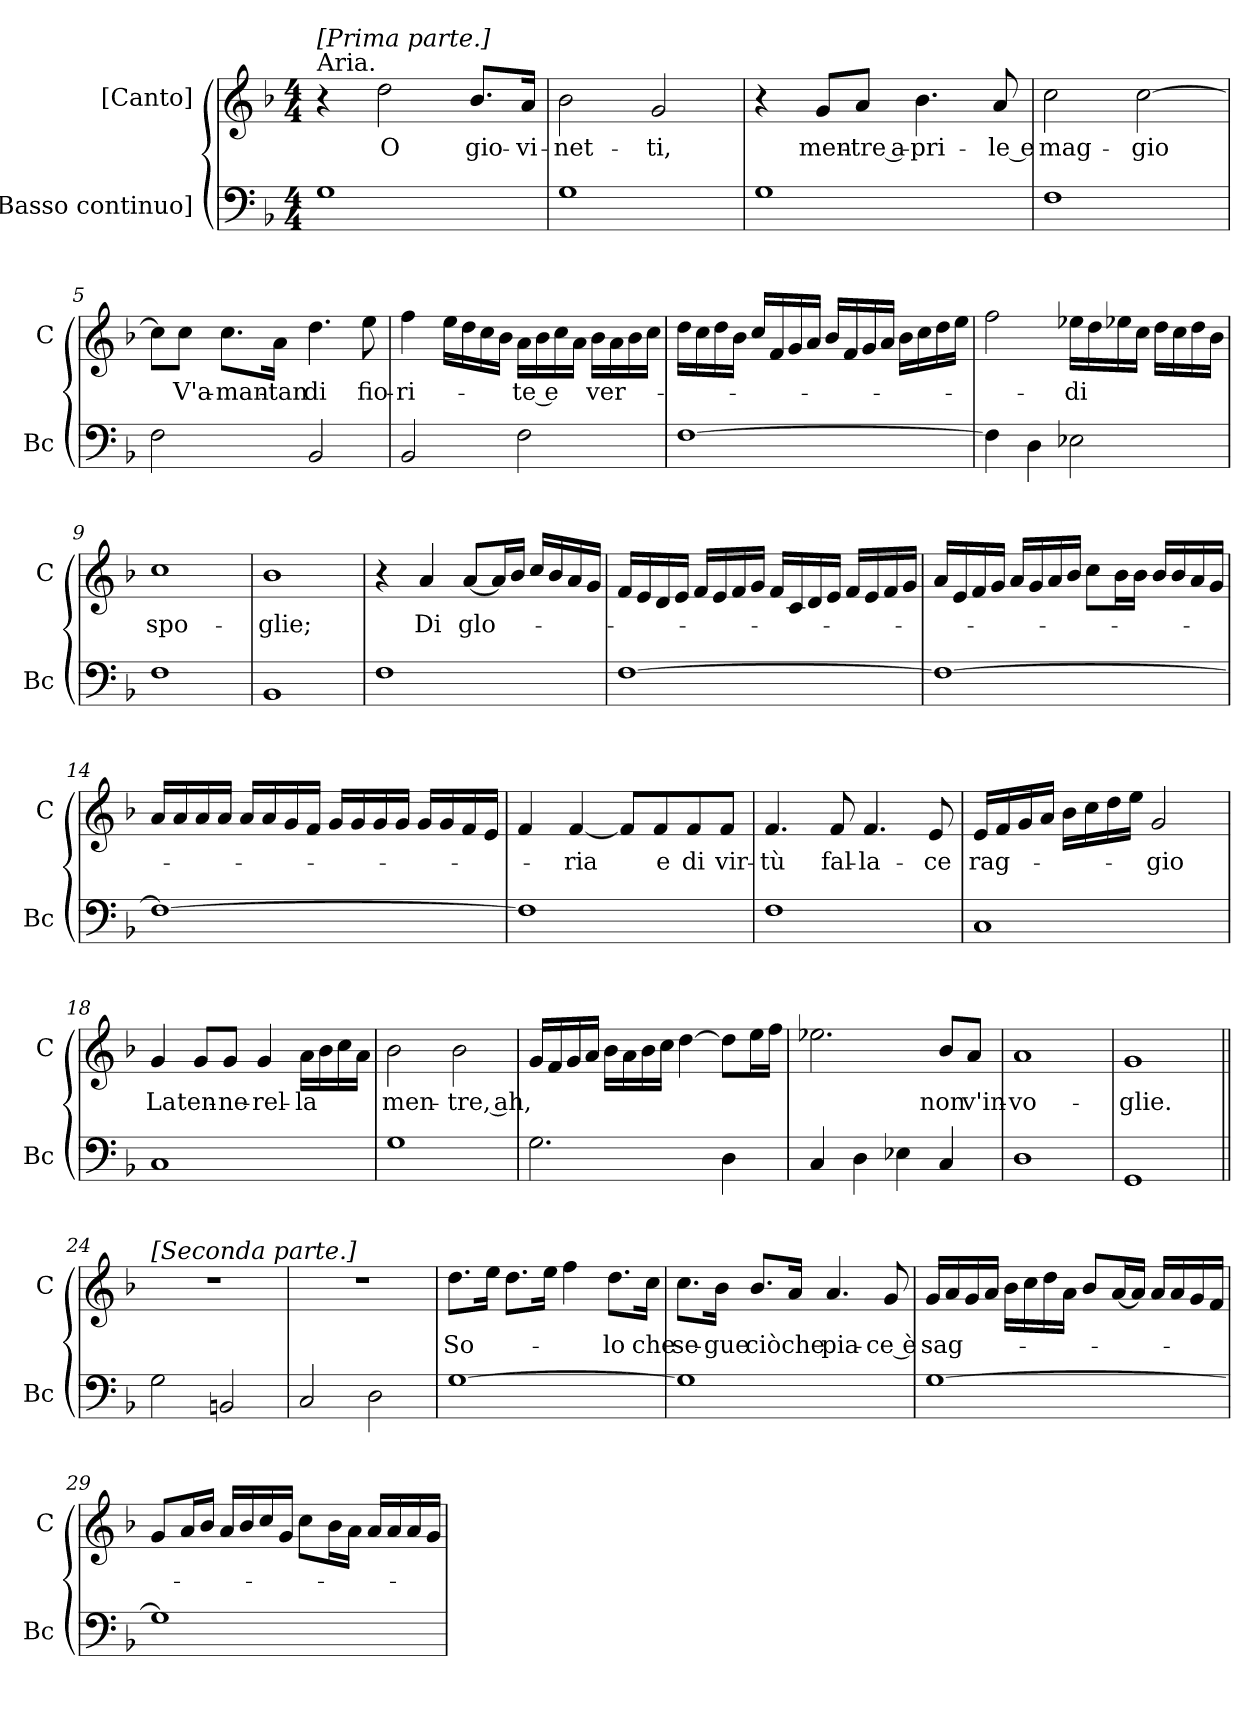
**kern	**kern	**text
*part2	*part1	*part1
*staff2	*staff1	*staff1
*I"[Basso continuo]	*I"[Canto]	*
*I'Bc	*I'C	*
*clefF4	*clefG2	*
*k[b-]	*k[b-]	*
*F:	*F:	*
*M4/4	*M4/4	*
=1	=1	=1
!	!LO:TX:a:t=Aria.	!
!	!LO:TX:a:t=[Prima parte.]	!
1G	4r	.
.	2dd	O
.	8.b-L	gio-
.	16aJk	-vi-
=2	=2	=2
1G	2b-	-net-
.	2g	-ti,
=3	=3	=3
1G	4r	.
.	8gL	men-
.	8aJ	-tre a-
.	4.b-	-pri-
.	8a	-le e
=4	=4	=4
1F	2cc	mag-
.	[2cc	-gio
=5	=5	=5
2F	8ccL]	.
.	8ccJ	V'a-
.	8.ccL	-man-
.	16aJk	-tan
2BB-	4.dd	di
.	8ee	fio-
=6	=6	=6
2BB-	4ff	-ri-
.	16eeLL	.
.	16dd	.
.	16cc	.
.	16b-JJ	.
2F	16aLL	-te e
.	16b-	.
.	16cc	.
.	16aJJ	.
.	16b-LL	ver-
.	16a	.
.	16b-	.
.	16ccJJ	.
=7	=7	=7
[1F	16ddLL	.
.	16cc	.
.	16dd	.
.	16b-JJ	.
.	16ccLL	.
.	16f	.
.	16g	.
.	16aJJ	.
.	16b-LL	.
.	16f	.
.	16g	.
.	16aJJ	.
.	16b-LL	.
.	16cc	.
.	16dd	.
.	16eeJJ	.
=8	=8	=8
4F]	2ff	.
4D	.	.
2E-X	16ee-XLL	-di
.	16dd	.
.	16ee-X	.
.	16ccJJ	.
.	16ddLL	.
.	16cc	.
.	16dd	.
.	16b-JJ	.
=9	=9	=9
1F	1cc	spo-
=10	=10	=10
1BB-	1b-	-glie;
=11	=11	=11
1F	4r	.
.	4a	Di
.	[8aL	glo-
.	16aL]	.
.	16b-JJ	.
.	16ccLL	.
.	16b-	.
.	16a	.
.	16gJJ	.
=12	=12	=12
[1F	16fLL	.
.	16e	.
.	16d	.
.	16eJJ	.
.	16fLL	.
.	16e	.
.	16f	.
.	16gJJ	.
.	16fLL	.
.	16c	.
.	16d	.
.	16eJJ	.
.	16fLL	.
.	16e	.
.	16f	.
.	16gJJ	.
=13	=13	=13
1F_	16aLL	.
.	16e	.
.	16f	.
.	16gJJ	.
.	16aLL	.
.	16g	.
.	16a	.
.	16b-JJ	.
.	8ccL	.
.	16b-L	.
.	16b-JJ	.
.	16b-LL	.
.	16b-	.
.	16a	.
.	16gJJ	.
=14	=14	=14
1F_	16aLL	.
.	16a	.
.	16a	.
.	16aJJ	.
.	16aLL	.
.	16a	.
.	16g	.
.	16fJJ	.
.	16gLL	.
.	16g	.
.	16g	.
.	16gJJ	.
.	16gLL	.
.	16g	.
.	16f	.
.	16eJJ	.
=15	=15	=15
1F]	4f	.
.	[4f	-ria
.	8fL]	.
.	8f	e
.	8f	di
.	8fJ	vir-
=16	=16	=16
1F	4.f	-tù
.	8f	fal-
.	4.f	-la-
.	8e	-ce
=17	=17	=17
1C	16eLL	rag-
.	16f	.
.	16g	.
.	16aJJ	.
.	16b-LL	.
.	16cc	.
.	16dd	.
.	16eeJJ	.
.	2g	-gio
=18	=18	=18
1C	4g	La
.	8gL	ten-
.	8gJ	-ne-
.	4g	-rel-
.	16aLL	-la
.	16b-	.
.	16cc	.
.	16aJJ	.
=19	=19	=19
1G	2b-	men-
.	2b-	-tre, ah,
=20	=20	=20
2.G	16gLL	.
.	16f	.
.	16g	.
.	16aJJ	.
.	16b-LL	.
.	16a	.
.	16b-	.
.	16ccJJ	.
.	[4dd	.
4D	8ddL]	.
.	16eeL	.
.	16ffJJ	.
=21	=21	=21
4C	2.ee-X	.
4D	.	.
4E-X	.	.
4C	8b-L	non
.	8aJ	v'in-
=22	=22	=22
1D	1a	-vo-
=23	=23	=23
1GG	1g	-glie.
=24||	=24||	=24||
!	!LO:TX:a:t=[Seconda parte.]	!
2G	1r	.
2BBn	.	.
=25	=25	=25
2C	1r	.
2D	.	.
=26	=26	=26
[1G	8.ddL	So-
.	16eeJk	.
.	8.ddL	.
.	16eeJk	.
.	4ff	.
.	8.ddL	-lo
.	16ccJk	che
=27	=27	=27
1G]	8.ccL	se-
.	16b-Jk	-gue
.	8.b-L	ciò
.	16aJk	che
.	4.a	pia-
.	8g	-ce è
=28	=28	=28
[1G	16gLL	sag-
.	16a	.
.	16g	.
.	16aJJ	.
.	16b-LL	.
.	16cc	.
.	16dd	.
.	16aJJ	.
.	8b-L	.
.	[16aL	.
.	16aJJ]	.
.	16aLL	.
.	16a	.
.	16g	.
.	16fJJ	.
=29	=29	=29
1G]	8gL	.
.	16aL	.
.	16b-JJ	.
.	16aLL	.
.	16b-	.
.	16cc	.
.	16gJJ	.
.	8ccL	.
.	16b-L	.
.	16aJJ	.
.	16aLL	.
.	16a	.
.	16a	.
.	16gJJ	.
=	=	=
*-	*-	*-
